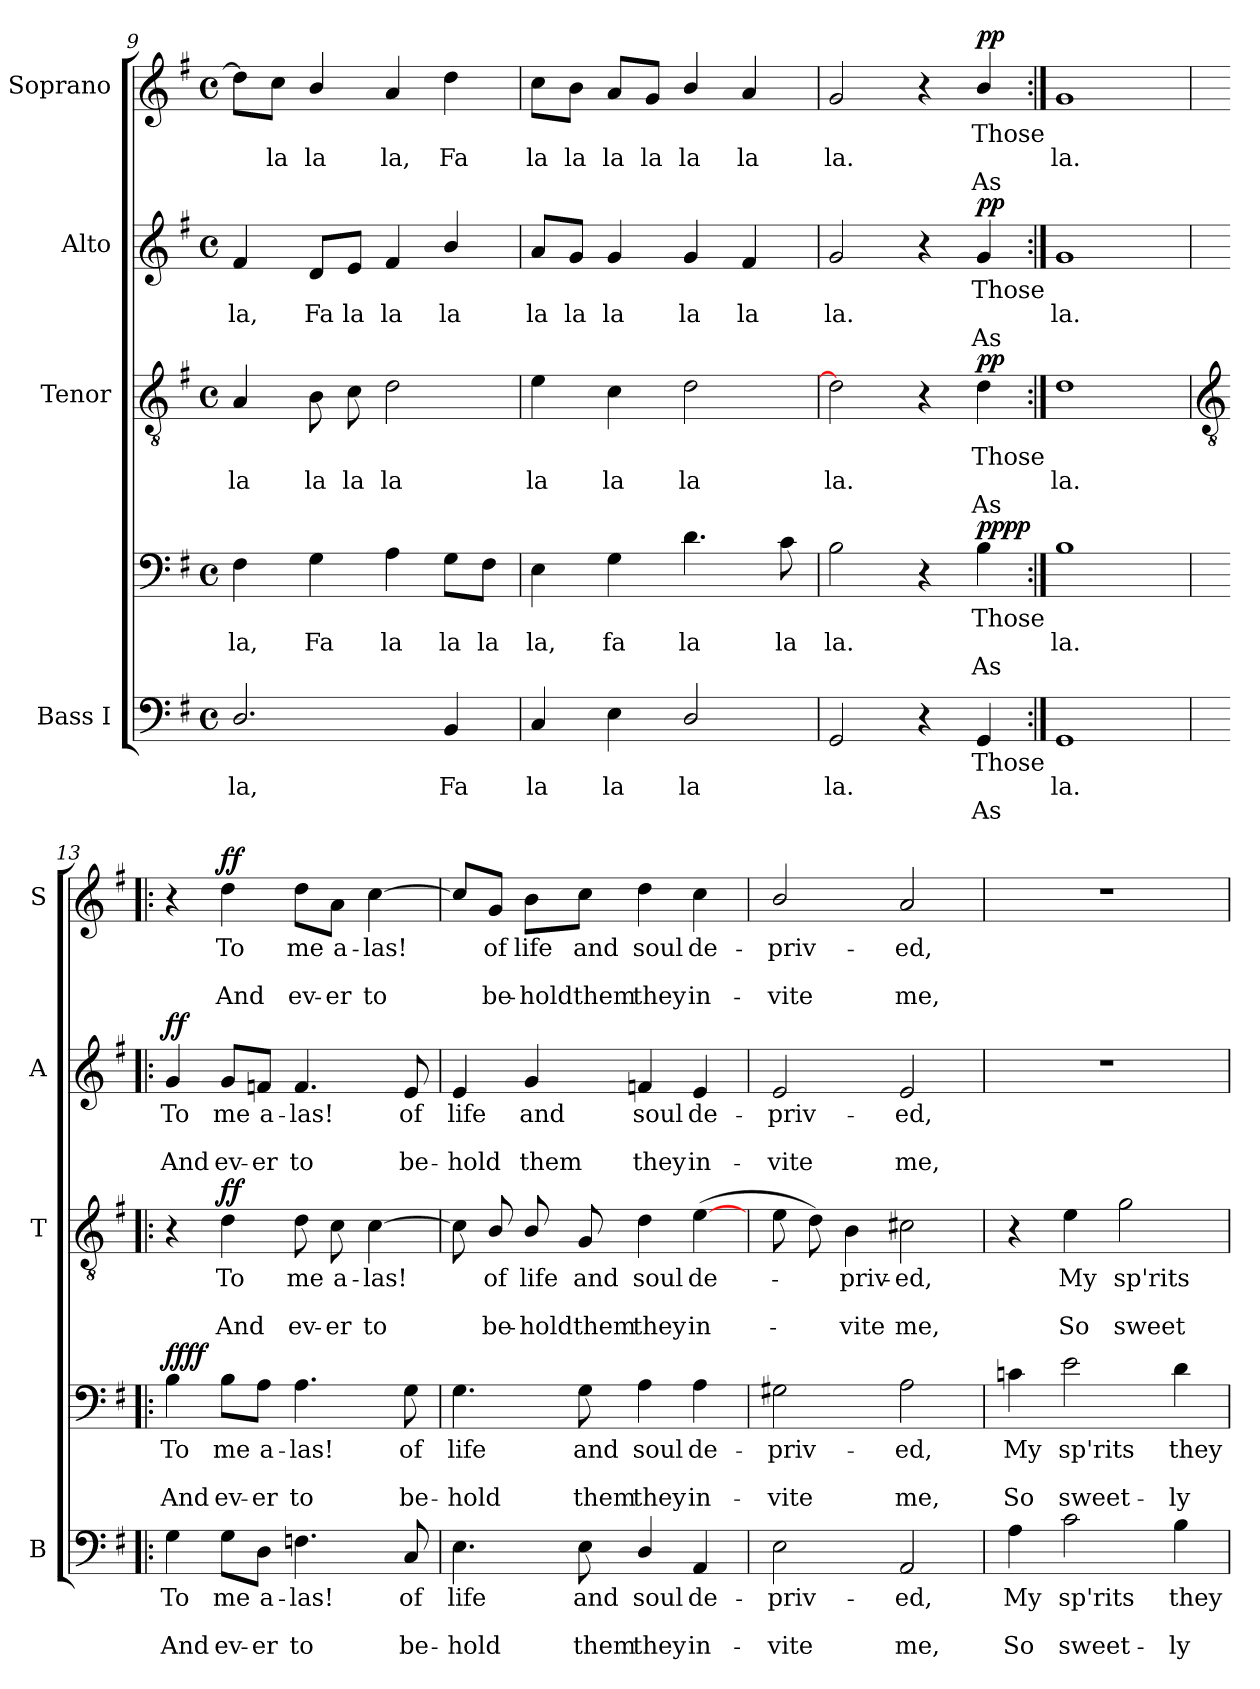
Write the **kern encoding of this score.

**kern	**text	**text	**text	**kern	**text	**text	**text	**dynam	**kern	**text	**text	**text	**dynam	**kern	**text	**text	**text	**dynam	**kern	**text	**text	**text	**dynam
*part4	*part4	*part4	*part4	*part4	*part4	*part4	*part4	*part4	*part3	*part3	*part3	*part3	*part3	*part2	*part2	*part2	*part2	*part2	*part1	*part1	*part1	*part1	*part1
*staff5	*staff5	*staff5	*staff5	*staff4	*staff4	*staff4	*staff4	*staff4/5	*staff3	*staff3	*staff3	*staff3	*staff3	*staff2	*staff2	*staff2	*staff2	*staff2	*staff1	*staff1	*staff1	*staff1	*staff1
*I"Bass I	*	*	*	*	*	*	*	*	*I"Tenor	*	*	*	*	*I"Alto	*	*	*	*	*I"Soprano	*	*	*	*
*I'B	*	*	*	*	*	*	*	*	*I'T	*	*	*	*	*I'A	*	*	*	*	*I'S	*	*	*	*
!!LO:LB:g=z
*clefF4	*	*	*	*clefF4	*	*	*	*	*clefGv2	*	*	*	*	*clefG2	*	*	*	*	*clefG2	*	*	*	*
*k[f#]	*	*	*	*k[f#]	*	*	*	*	*k[f#]	*	*	*	*	*k[f#]	*	*	*	*	*k[f#]	*	*	*	*
*G:	*	*	*	*G:	*	*	*	*	*G:	*	*	*	*	*G:	*	*	*	*	*G:	*	*	*	*
*M4/4	*	*	*	*M4/4	*	*	*	*	*M4/4	*	*	*	*	*M4/4	*	*	*	*	*M4/4	*	*	*	*
*met(c)	*	*	*	*met(c)	*	*	*	*	*met(c)	*	*	*	*	*met(c)	*	*	*	*	*met(c)	*	*	*	*
=9	=9	=9	=9	=9	=9	=9	=9	=9	=9	=9	=9	=9	=9	=9	=9	=9	=9	=9	=9	=9	=9	=9	=9
!	!	!LO:LY:b	!	!	!	!LO:LY:b	!	!	!	!	!LO:LY:b	!	!	!	!	!LO:LY:b	!	!	!	!	!	!	!
2.D/	.	la,	.	4F#	.	la,	.	.	4A	.	la	.	.	4f#	.	la,	.	.	8dd\L]	.	.	.	.
!	!	!	!	!	!	!	!	!	!	!	!	!	!	!	!	!	!	!	!	!	!LO:LY:b	!	!
.	.	.	.	.	.	.	.	.	.	.	.	.	.	.	.	.	.	.	8cc\J	.	la	.	.
!	!	!	!	!	!	!LO:LY:b	!	!	!	!	!LO:LY:b	!	!	!	!	!LO:LY:b	!	!	!	!	!LO:LY:b	!	!
.	.	.	.	4G	.	Fa	.	.	8B	.	la	.	.	8d/L	.	Fa	.	.	4b/	.	la	.	.
!	!	!	!	!	!	!	!	!	!	!	!LO:LY:b	!	!	!	!	!LO:LY:b	!	!	!	!	!	!	!
.	.	.	.	.	.	.	.	.	8c	.	la	.	.	8e/J	.	la	.	.	.	.	.	.	.
!	!	!	!	!	!	!LO:LY:b	!	!	!	!	!LO:LY:b	!	!	!	!	!LO:LY:b	!	!	!	!	!LO:LY:b	!	!
.	.	.	.	4A	.	la	.	.	2d	.	la	.	.	4f#	.	la	.	.	4a	.	la,	.	.
!	!	!LO:LY:b	!	!	!	!LO:LY:b	!	!	!	!	!	!	!	!	!	!LO:LY:b	!	!	!	!	!LO:LY:b	!	!
4BB	.	Fa	.	8G\L	.	la	.	.	.	.	.	.	.	4b/	.	la	.	.	4dd	.	Fa	.	.
!	!	!	!	!	!	!LO:LY:b	!	!	!	!	!	!	!	!	!	!	!	!	!	!	!	!	!
.	.	.	.	8F#\J	.	la	.	.	.	.	.	.	.	.	.	.	.	.	.	.	.	.	.
=10	=10	=10	=10	=10	=10	=10	=10	=10	=10	=10	=10	=10	=10	=10	=10	=10	=10	=10	=10	=10	=10	=10	=10
!	!	!LO:LY:b	!	!	!	!LO:LY:b	!	!	!	!	!LO:LY:b	!	!	!	!	!LO:LY:b	!	!	!	!	!LO:LY:b	!	!
4C	.	la	.	4E	.	la,	.	.	4e	.	la	.	.	8a/L	.	la	.	.	8cc\L	.	la	.	.
!	!	!	!	!	!	!	!	!	!	!	!	!	!	!	!	!LO:LY:b	!	!	!	!	!LO:LY:b	!	!
.	.	.	.	.	.	.	.	.	.	.	.	.	.	8g/J	.	la	.	.	8b\J	.	la	.	.
!	!	!LO:LY:b	!	!	!	!LO:LY:b	!	!	!	!	!LO:LY:b	!	!	!	!	!LO:LY:b	!	!	!	!	!LO:LY:b	!	!
4E	.	la	.	4G	.	fa	.	.	4c	.	la	.	.	4g	.	la	.	.	8a/L	.	la	.	.
!	!	!	!	!	!	!	!	!	!	!	!	!	!	!	!	!	!	!	!	!	!LO:LY:b	!	!
.	.	.	.	.	.	.	.	.	.	.	.	.	.	.	.	.	.	.	8g/J	.	la	.	.
!	!	!LO:LY:b	!	!	!	!LO:LY:b	!	!	!	!	!LO:LY:b	!	!	!	!	!LO:LY:b	!	!	!	!	!LO:LY:b	!	!
2D/	.	la	.	4.d	.	la	.	.	2d	.	la	.	.	4g	.	la	.	.	4b/	.	la	.	.
!	!	!	!	!	!	!	!	!	!	!	!	!	!	!	!	!LO:LY:b	!	!	!	!	!LO:LY:b	!	!
.	.	.	.	.	.	.	.	.	.	.	.	.	.	4f#	.	la	.	.	4a	.	la	.	.
!	!	!	!	!	!	!LO:LY:b	!	!	!	!	!	!	!	!	!	!	!	!	!	!	!	!	!
.	.	.	.	8c	.	la	.	.	.	.	.	.	.	.	.	.	.	.	.	.	.	.	.
=11	=11	=11	=11	=11	=11	=11	=11	=11	=11	=11	=11	=11	=11	=11	=11	=11	=11	=11	=11	=11	=11	=11	=11
!	!	!LO:LY:b	!	!	!	!LO:LY:b	!	!	!	!	!LO:LY:b	!	!	!	!	!LO:LY:b	!	!	!	!	!LO:LY:b	!	!
2GG	.	la.	.	2B	.	la.	.	.	2d]	.	la.	.	.	2g	.	la.	.	.	2g	.	la.	.	.
4r	.	.	.	4r	.	.	.	.	4r	.	.	.	.	4r	.	.	.	.	4r	.	.	.	.
!	!LO:LY:b	!	!LO:LY:b	!	!LO:LY:b	!	!LO:LY:b	!LO:DY:b=2	!	!LO:LY:b	!	!LO:LY:b	!	!	!LO:LY:b	!	!LO:LY:b	!	!	!LO:LY:b	!	!LO:LY:b	!
!	!	!	!	!	!	!	!	!LO:DY:n=1:b=2	!	!	!	!	!	!	!	!	!	!	!	!	!	!	!
!	!	!	!	!	!	!	!	!LO:DY:n=2:b	!	!	!	!	!	!	!	!	!	!	!	!	!	!	!
!	!	!	!	!	!	!	!	!LO:DY:n=3:b	!	!	!	!	!LO:DY:b	!	!	!	!	!	!	!	!	!	!
!	!	!	!	!	!	!	!	!	!	!	!	!	!LO:DY:n=1:b	!	!	!	!	!LO:DY:b	!	!	!	!	!
!	!	!	!	!	!	!	!	!	!	!	!	!	!	!	!	!	!	!LO:DY:n=1:b	!	!	!	!	!LO:DY:b
!	!	!	!	!	!	!	!	!	!	!	!	!	!	!	!	!	!	!	!	!	!	!	!LO:DY:n=1:b
4GG	Those	.	As	4B	Those	.	As	p p p p	4d	Those	.	As	p p	4g	Those	.	As	p p	4b/	Those	.	As	p p
=12:|!	=12:|!	=12:|!	=12:|!	=12:|!	=12:|!	=12:|!	=12:|!	=12:|!	=12:|!	=12:|!	=12:|!	=12:|!	=12:|!	=12:|!	=12:|!	=12:|!	=12:|!	=12:|!	=12:|!	=12:|!	=12:|!	=12:|!	=12:|!
!	!	!LO:LY:b	!	!	!	!LO:LY:b	!	!	!	!	!LO:LY:b	!	!	!	!	!LO:LY:b	!	!	!	!	!LO:LY:b	!	!
1GG	.	la.	.	1B	.	la.	.	.	1d	.	la.	.	.	1g	.	la.	.	.	1g	.	la.	.	.
!!LO:LB:g=z
=13!|:	=13!|:	=13!|:	=13!|:	=13!|:	=13!|:	=13!|:	=13!|:	=13!|:	=13!|:	=13!|:	=13!|:	=13!|:	=13!|:	=13!|:	=13!|:	=13!|:	=13!|:	=13!|:	=13!|:	=13!|:	=13!|:	=13!|:	=13!|:
*	*	*	*	*	*	*	*	*	*clefGv2	*	*	*	*	*	*	*	*	*	*	*	*	*	*
!	!LO:LY:b	!	!LO:LY:b	!	!LO:LY:b	!	!LO:LY:b	!LO:DY:b=2	!	!	!	!	!	!	!LO:LY:b	!	!LO:LY:b	!	!	!	!	!	!
!	!	!	!	!	!	!	!	!LO:DY:n=1:b=2	!	!	!	!	!	!	!	!	!	!	!	!	!	!	!
!	!	!	!	!	!	!	!	!LO:DY:n=2:b	!	!	!	!	!	!	!	!	!	!	!	!	!	!	!
!	!	!	!	!	!	!	!	!LO:DY:n=3:b	!	!	!	!	!	!	!	!	!	!LO:DY:b	!	!	!	!	!
!	!	!	!	!	!	!	!	!	!	!	!	!	!	!	!	!	!	!LO:DY:n=1:b	!	!	!	!	!
4G	-To	.	And	4B	To	.	And	f f f f	4r	.	.	.	.	4g	To	.	And	f f	4r	.	.	.	.
!	!LO:LY:b	!	!LO:LY:b	!	!LO:LY:b	!	!LO:LY:b	!	!	!LO:LY:b	!	!LO:LY:b	!LO:DY:b	!	!LO:LY:b	!	!LO:LY:b	!	!	!LO:LY:b	!	!LO:LY:b	!
!	!	!	!	!	!	!	!	!	!	!	!	!	!LO:DY:n=1:b	!	!	!	!	!	!	!	!	!	!LO:DY:b
!	!	!	!	!	!	!	!	!	!	!	!	!	!	!	!	!	!	!	!	!	!	!	!LO:DY:n=1:b
8G\L	me	.	ev-	8B\L	me	.	ev-	.	4d	To	.	And	f f	8g/L	me	.	ev-	.	4dd	To	.	And	f f
!	!LO:LY:b	!	!LO:LY:b	!	!LO:LY:b	!	!LO:LY:b	!	!	!	!	!	!	!	!LO:LY:b	!	!LO:LY:b	!	!	!	!	!	!
8D\J	-a-	.	-er	8A\J	-a-	.	-er	.	.	.	.	.	.	8fn/J	-a-	.	-er	.	.	.	.	.	.
!	!LO:LY:b	!	!LO:LY:b	!	!LO:LY:b	!	!LO:LY:b	!	!	!LO:LY:b	!	!LO:LY:b	!	!	!LO:LY:b	!	!LO:LY:b	!	!	!LO:LY:b	!	!LO:LY:b	!
4.Fn	las!	.	to	4.A	las!	.	to	.	8d	me	.	ev-	.	4.f	las!	.	to	.	8dd\L	me	.	ev-	.
!	!	!	!	!	!	!	!	!	!	!LO:LY:b	!	!LO:LY:b	!	!	!	!	!	!	!	!LO:LY:b	!	!LO:LY:b	!
.	.	.	.	.	.	.	.	.	8c	-a-	.	-er	.	.	.	.	.	.	8a\J	-a-	.	-er	.
!	!	!	!	!	!	!	!	!	!	!LO:LY:b	!	!LO:LY:b	!	!	!	!	!	!	!	!LO:LY:b	!	!LO:LY:b	!
.	.	.	.	.	.	.	.	.	[4c	las!	.	to	.	.	.	.	.	.	[4cc	las!	.	to	.
!	!LO:LY:b	!	!LO:LY:b	!	!LO:LY:b	!	!LO:LY:b	!	!	!	!	!	!	!	!LO:LY:b	!	!LO:LY:b	!	!	!	!	!	!
8C	of	.	be-	8G	of	.	be-	.	.	.	.	.	.	8e	of	.	be-	.	.	.	.	.	.
=14	=14	=14	=14	=14	=14	=14	=14	=14	=14	=14	=14	=14	=14	=14	=14	=14	=14	=14	=14	=14	=14	=14	=14
!	!LO:LY:b	!	!LO:LY:b	!	!LO:LY:b	!	!LO:LY:b	!	!	!	!	!	!	!	!LO:LY:b	!	!LO:LY:b	!	!	!	!	!	!
4.E	-life	.	hold	4.G	-life	.	hold	.	8c]	.	.	.	.	4e	-life	.	hold	.	8cc/L]	.	.	.	.
!	!	!	!	!	!	!	!	!	!	!LO:LY:b	!	!LO:LY:b	!	!	!	!	!	!	!	!LO:LY:b	!	!LO:LY:b	!
.	.	.	.	.	.	.	.	.	8B/	of	.	be-	.	.	.	.	.	.	8g/J	of	.	be-	.
!	!	!	!	!	!	!	!	!	!	!LO:LY:b	!	!LO:LY:b	!	!	!LO:LY:b	!	!LO:LY:b	!	!	!LO:LY:b	!	!LO:LY:b	!
.	.	.	.	.	.	.	.	.	8B/	-life	.	hold	.	4g	and	.	them	.	8b\L	-life	.	hold	.
!	!LO:LY:b	!	!LO:LY:b	!	!LO:LY:b	!	!LO:LY:b	!	!	!LO:LY:b	!	!LO:LY:b	!	!	!	!	!	!	!	!LO:LY:b	!	!LO:LY:b	!
8E	and	.	them	8G	and	.	them	.	8G	and	.	them	.	.	.	.	.	.	8cc\J	and	.	them	.
!	!LO:LY:b	!	!LO:LY:b	!	!LO:LY:b	!	!LO:LY:b	!	!	!LO:LY:b	!	!LO:LY:b	!	!	!LO:LY:b	!	!LO:LY:b	!	!	!LO:LY:b	!	!LO:LY:b	!
4D/	soul	.	they	4A	soul	.	they	.	4d	soul	.	they	.	4fn	soul	.	they	.	4dd	soul	.	they	.
!	!LO:LY:b	!	!LO:LY:b	!	!LO:LY:b	!	!LO:LY:b	!	!	!LO:LY:b	!	!LO:LY:b	!	!	!LO:LY:b	!	!LO:LY:b	!	!	!LO:LY:b	!	!LO:LY:b	!
4AA	de-	.	-in-	4A	de-	.	-in-	.	(>[4e	de-	.	in-	.	4e	de-	.	-in-	.	4cc	de-	.	-in-	.
=15	=15	=15	=15	=15	=15	=15	=15	=15	=15	=15	=15	=15	=15	=15	=15	=15	=15	=15	=15	=15	=15	=15	=15
!	!LO:LY:b	!	!LO:LY:b	!	!LO:LY:b	!	!LO:LY:b	!	!	!	!	!	!	!	!LO:LY:b	!	!LO:LY:b	!	!	!LO:LY:b	!	!LO:LY:b	!
2E	priv-	.	-vite	2G#X	-priv-	.	-vite	.	8e	.	.	.	.	2e	-priv-	.	-vite	.	2b/	-priv-	.	-vite	.
.	.	.	.	.	.	.	.	.	8dL)	.	.	.	.	.	.	.	.	.	.	.	.	.	.
!	!	!	!	!	!	!	!	!	!	!LO:LY:b	!	!LO:LY:b	!	!	!	!	!	!	!	!	!	!	!
.	.	.	.	.	.	.	.	.	4B	priv-	.	-vite	.	.	.	.	.	.	.	.	.	.	.
!	!LO:LY:b	!	!LO:LY:b	!	!LO:LY:b	!	!LO:LY:b	!	!	!LO:LY:b	!	!LO:LY:b	!	!	!LO:LY:b	!	!LO:LY:b	!	!	!LO:LY:b	!	!LO:LY:b	!
2AA	ed,	.	me,	2A	ed,	.	me,	.	2c#X	ed,	.	me,	.	2e	ed,	.	me,	.	2a	ed,	.	me,	.
=16	=16	=16	=16	=16	=16	=16	=16	=16	=16	=16	=16	=16	=16	=16	=16	=16	=16	=16	=16	=16	=16	=16	=16
!	!LO:LY:b	!	!LO:LY:b	!	!LO:LY:b	!	!LO:LY:b	!	!	!	!	!	!	!	!	!	!	!	!	!	!	!	!
4A	My	.	So	4cn	My	.	So	.	4r	.	.	.	.	1r	.	.	.	.	1r	.	.	.	.
!	!LO:LY:b	!	!LO:LY:b	!	!LO:LY:b	!	!LO:LY:b	!	!	!LO:LY:b	!	!LO:LY:b	!	!	!	!	!	!	!	!	!	!	!
2c	sp'rits	.	sweet-	2e	sp'rits	.	sweet-	.	4e	My	.	So	.	.	.	.	.	.	.	.	.	.	.
!	!	!	!	!	!	!	!	!	!	!LO:LY:b	!	!LO:LY:b	!	!	!	!	!	!	!	!	!	!	!
.	.	.	.	.	.	.	.	.	2g	sp'rits	.	sweet-	.	.	.	.	.	.	.	.	.	.	.
!	!LO:LY:b	!	!LO:LY:b	!	!LO:LY:b	!	!LO:LY:b	!	!	!	!	!	!	!	!	!	!	!	!	!	!	!	!
4B	-they	.	ly	4d	-they	.	ly	.	.	.	.	.	.	.	.	.	.	.	.	.	.	.	.
=	=	=	=	=	=	=	=	=	=	=	=	=	=	=	=	=	=	=	=	=	=	=	=
*-	*-	*-	*-	*-	*-	*-	*-	*-	*-	*-	*-	*-	*-	*-	*-	*-	*-	*-	*-	*-	*-	*-	*-
